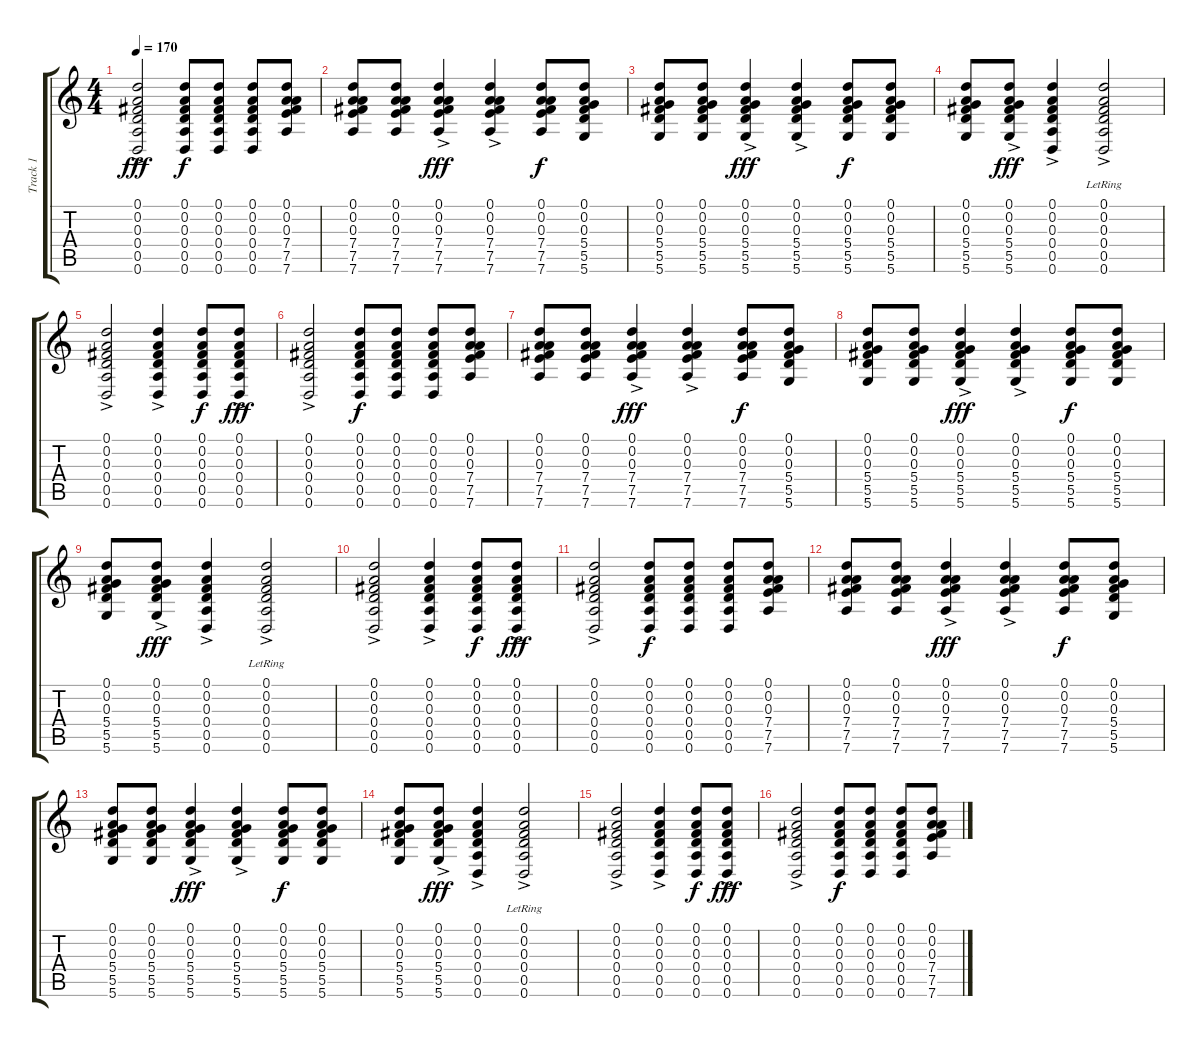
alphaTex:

\track ("Track 1" "Track 1") {instrument acousticguitarsteel}
\staff {score tabs}
\tuning (D4 A3 Gb3 D3 A2 D2) {hide}
\ts (4 4)
\tempo 170
\clef g2
\ks c
(0.1{ac} 0.2 0.3 0.4 0.5 0.6).2{dy fff} (0.1 0.2 0.3 0.4 0.5 0.6).8{dy f} (0.1 0.2 0.3 0.4 0.5 0.6).8 (0.1 0.2 0.3 0.4 0.5 0.6).8 (0.1 0.2 0.3 7.4 7.5 7.6).8 |
(0.1 0.2 0.3 7.4 7.5 7.6).8 (0.1 0.2 0.3 7.4 7.5 7.6).8 (0.1{ac} 0.2 0.3 7.4 7.5 7.6).4{dy fff} (0.1{ac} 0.2 0.3 7.4 7.5 7.6).4 (0.1 0.2 0.3 7.4 7.5 7.6).8{dy f} (0.1 0.2 0.3 5.4 5.5 5.6).8 |
(0.1 0.2 0.3 5.4 5.5 5.6).8 (0.1 0.2 0.3 5.4 5.5 5.6).8 (0.1{ac} 0.2 0.3 5.4 5.5 5.6).4{dy fff} (0.1{ac} 0.2 0.3 5.4 5.5 5.6).4 (0.1 0.2 0.3 5.4 5.5 5.6).8{dy f} (0.1 0.2 0.3 5.4 5.5 5.6).8 |
(0.1 0.2 0.3 5.4 5.5 5.6).8 (0.1{ac} 0.2 0.3 5.4 5.5 5.6).8{dy fff} (0.1{ac} 0.2 0.3 0.4 0.5 0.6).4 (0.1{ac} 0.2 0.3 0.4{lr} 0.5 0.6).2 |
(0.1{ac} 0.2 0.3 0.4 0.5 0.6).2 (0.1{ac} 0.2 0.3 0.4 0.5 0.6).4 (0.1 0.2 0.3 0.4 0.5 0.6).8{dy f} (0.1{ac} 0.2 0.3 0.4 0.5 0.6).8{dy fff} |
(0.1{ac} 0.2 0.3 0.4 0.5 0.6).2 (0.1 0.2 0.3 0.4 0.5 0.6).8{dy f} (0.1 0.2 0.3 0.4 0.5 0.6).8 (0.1 0.2 0.3 0.4 0.5 0.6).8 (0.1 0.2 0.3 7.4 7.5 7.6).8 |
(0.1 0.2 0.3 7.4 7.5 7.6).8 (0.1 0.2 0.3 7.4 7.5 7.6).8 (0.1{ac} 0.2 0.3 7.4 7.5 7.6).4{dy fff} (0.1{ac} 0.2 0.3 7.4 7.5 7.6).4 (0.1 0.2 0.3 7.4 7.5 7.6).8{dy f} (0.1 0.2 0.3 5.4 5.5 5.6).8 |
(0.1 0.2 0.3 5.4 5.5 5.6).8 (0.1 0.2 0.3 5.4 5.5 5.6).8 (0.1{ac} 0.2 0.3 5.4 5.5 5.6).4{dy fff} (0.1{ac} 0.2 0.3 5.4 5.5 5.6).4 (0.1 0.2 0.3 5.4 5.5 5.6).8{dy f} (0.1 0.2 0.3 5.4 5.5 5.6).8 |
(0.1 0.2 0.3 5.4 5.5 5.6).8 (0.1{ac} 0.2 0.3 5.4 5.5 5.6).8{dy fff} (0.1{ac} 0.2 0.3 0.4 0.5 0.6).4 (0.1{ac} 0.2 0.3 0.4{lr} 0.5 0.6).2 |
(0.1{ac} 0.2 0.3 0.4 0.5 0.6).2 (0.1{ac} 0.2 0.3 0.4 0.5 0.6).4 (0.1 0.2 0.3 0.4 0.5 0.6).8{dy f} (0.1{ac} 0.2 0.3 0.4 0.5 0.6).8{dy fff} |
(0.1{ac} 0.2 0.3 0.4 0.5 0.6).2 (0.1 0.2 0.3 0.4 0.5 0.6).8{dy f} (0.1 0.2 0.3 0.4 0.5 0.6).8 (0.1 0.2 0.3 0.4 0.5 0.6).8 (0.1 0.2 0.3 7.4 7.5 7.6).8 |
(0.1 0.2 0.3 7.4 7.5 7.6).8 (0.1 0.2 0.3 7.4 7.5 7.6).8 (0.1{ac} 0.2 0.3 7.4 7.5 7.6).4{dy fff} (0.1{ac} 0.2 0.3 7.4 7.5 7.6).4 (0.1 0.2 0.3 7.4 7.5 7.6).8{dy f} (0.1 0.2 0.3 5.4 5.5 5.6).8 |
(0.1 0.2 0.3 5.4 5.5 5.6).8 (0.1 0.2 0.3 5.4 5.5 5.6).8 (0.1{ac} 0.2 0.3 5.4 5.5 5.6).4{dy fff} (0.1{ac} 0.2 0.3 5.4 5.5 5.6).4 (0.1 0.2 0.3 5.4 5.5 5.6).8{dy f} (0.1 0.2 0.3 5.4 5.5 5.6).8 |
(0.1 0.2 0.3 5.4 5.5 5.6).8 (0.1{ac} 0.2 0.3 5.4 5.5 5.6).8{dy fff} (0.1{ac} 0.2 0.3 0.4 0.5 0.6).4 (0.1{ac} 0.2 0.3 0.4{lr} 0.5 0.6).2 |
(0.1{ac} 0.2 0.3 0.4 0.5 0.6).2 (0.1{ac} 0.2 0.3 0.4 0.5 0.6).4 (0.1 0.2 0.3 0.4 0.5 0.6).8{dy f} (0.1{ac} 0.2 0.3 0.4 0.5 0.6).8{dy fff} |
(0.1{ac} 0.2 0.3 0.4 0.5 0.6).2 (0.1 0.2 0.3 0.4 0.5 0.6).8{dy f} (0.1 0.2 0.3 0.4 0.5 0.6).8 (0.1 0.2 0.3 0.4 0.5 0.6).8 (0.1 0.2 0.3 7.4 7.5 7.6).8
